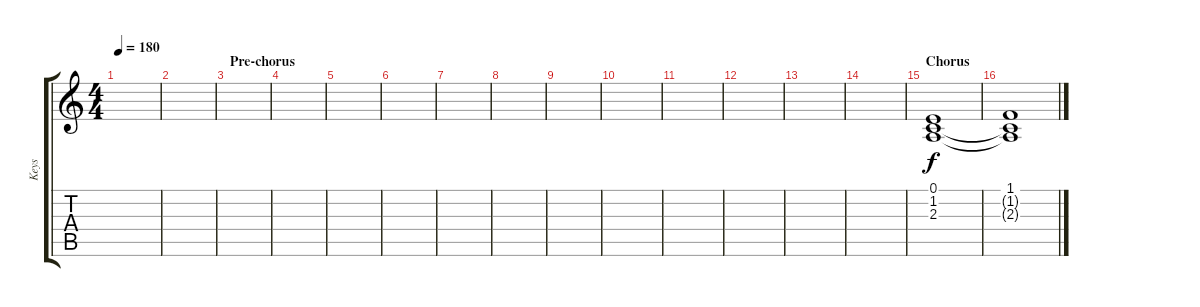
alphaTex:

\track ("Keys" "Keys") {instrument choiraahs}
\staff {score tabs}
\tuning (E4 B3 G3 D3 A2 E2) {hide}
\ts (4 4)
\tempo 180
\clef g2
\ks c
|
|
\section ("" "Pre-chorus")
|
|
|
|
|
|
|
|
|
|
|
|
\section ("" "Chorus")
(0.1 1.2 2.3).1 |
(1.1 1.2{t} 2.3{t}).1
